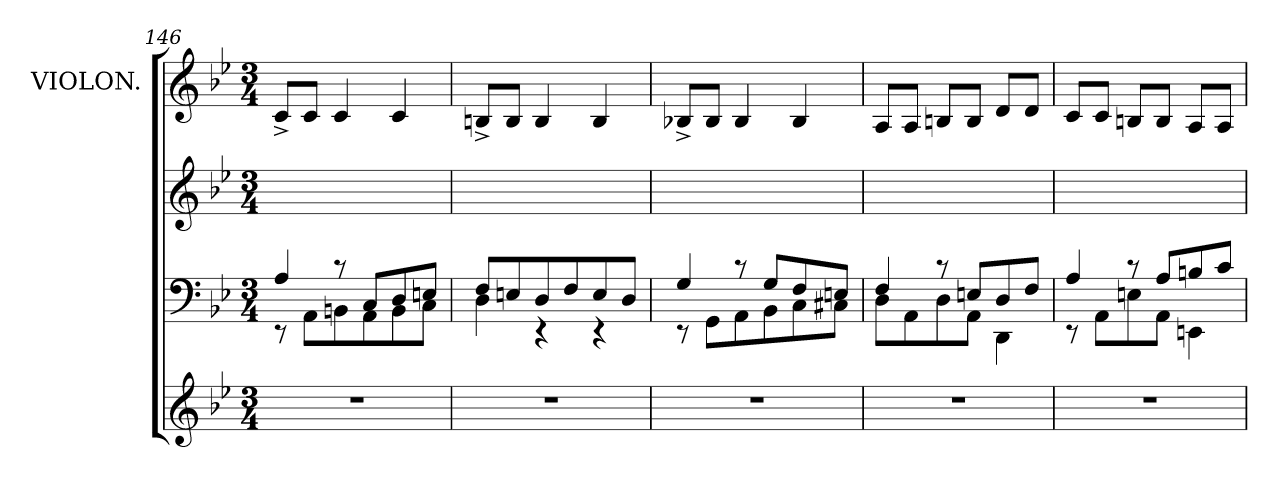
**kern	**kern	**kern	**kern
*part3	*part2	*part2	*part1
*staff4	*staff3	*staff2	*staff1
*	*	*	*I"VIOLON.
*clefG2	*clefF4	*clefG2	*clefG2
*k[b-e-]	*k[b-e-]	*k[b-e-]	*k[b-e-]
*B-:	*B-:	*B-:	*B-:
*M3/4	*M3/4	*M3/4	*M3/4
=146	=146	=146	=146
!LO:N:vis=1	!	!	!
*	*^	*	*
2.r	4A/	8rEE	2.ryy	8c^>/L
.	.	8AA\L	.	8c/J
.	8rc	8BBn\	.	4c/
.	8C/L	8AA\	.	.
.	8D/	8BB\	.	4c/
.	8En/J	8C\J	.	.
=147	=147	=147	=147	=147
!LO:N:vis=1	!	!	!	!
2.r	8F/L	4D\	2.ryy	8Bn^>/L
.	8En/	.	.	8B/J
.	8D/	4rEE	.	4B/
.	8F/	.	.	.
.	8E/	4rEE	.	4B/
.	8D/J	.	.	.
=148	=148	=148	=148	=148
!LO:N:vis=1	!	!	!	!
2.r	4G/	8rEE	2.ryy	8B-X^>/L
.	.	8GG\L	.	8B-/J
.	8rc	8AA\	.	4B-/
.	8G/L	8BB-\	.	.
.	8F/	8C\	.	4B-/
.	8En/J	8C#X\J	.	.
=149	=149	=149	=149	=149
!LO:N:vis=1	!	!	!	!
2.r	4F/	8D\L	2.ryy	8A/L
.	.	8AA\	.	8A/J
.	8rc	8D\	.	8Bn/L
.	8En/L	8AA\J	.	8B/J
.	8D/	4DD\	.	8d/L
.	8F/J	.	.	8d/J
=150	=150	=150	=150	=150
!LO:N:vis=1	!	!	!	!
2.r	4A/	8rEE	2.ryy	8c/L
.	.	8AA\L	.	8c/J
.	8rc	8En\	.	8Bn/L
.	8A/L	8AA\J	.	8B/J
.	8Bn/	4EEn\	.	8A/L
.	8c/J	.	.	8A/J
*	*v	*v	*	*
=	=	=	=
*-	*-	*-	*-
